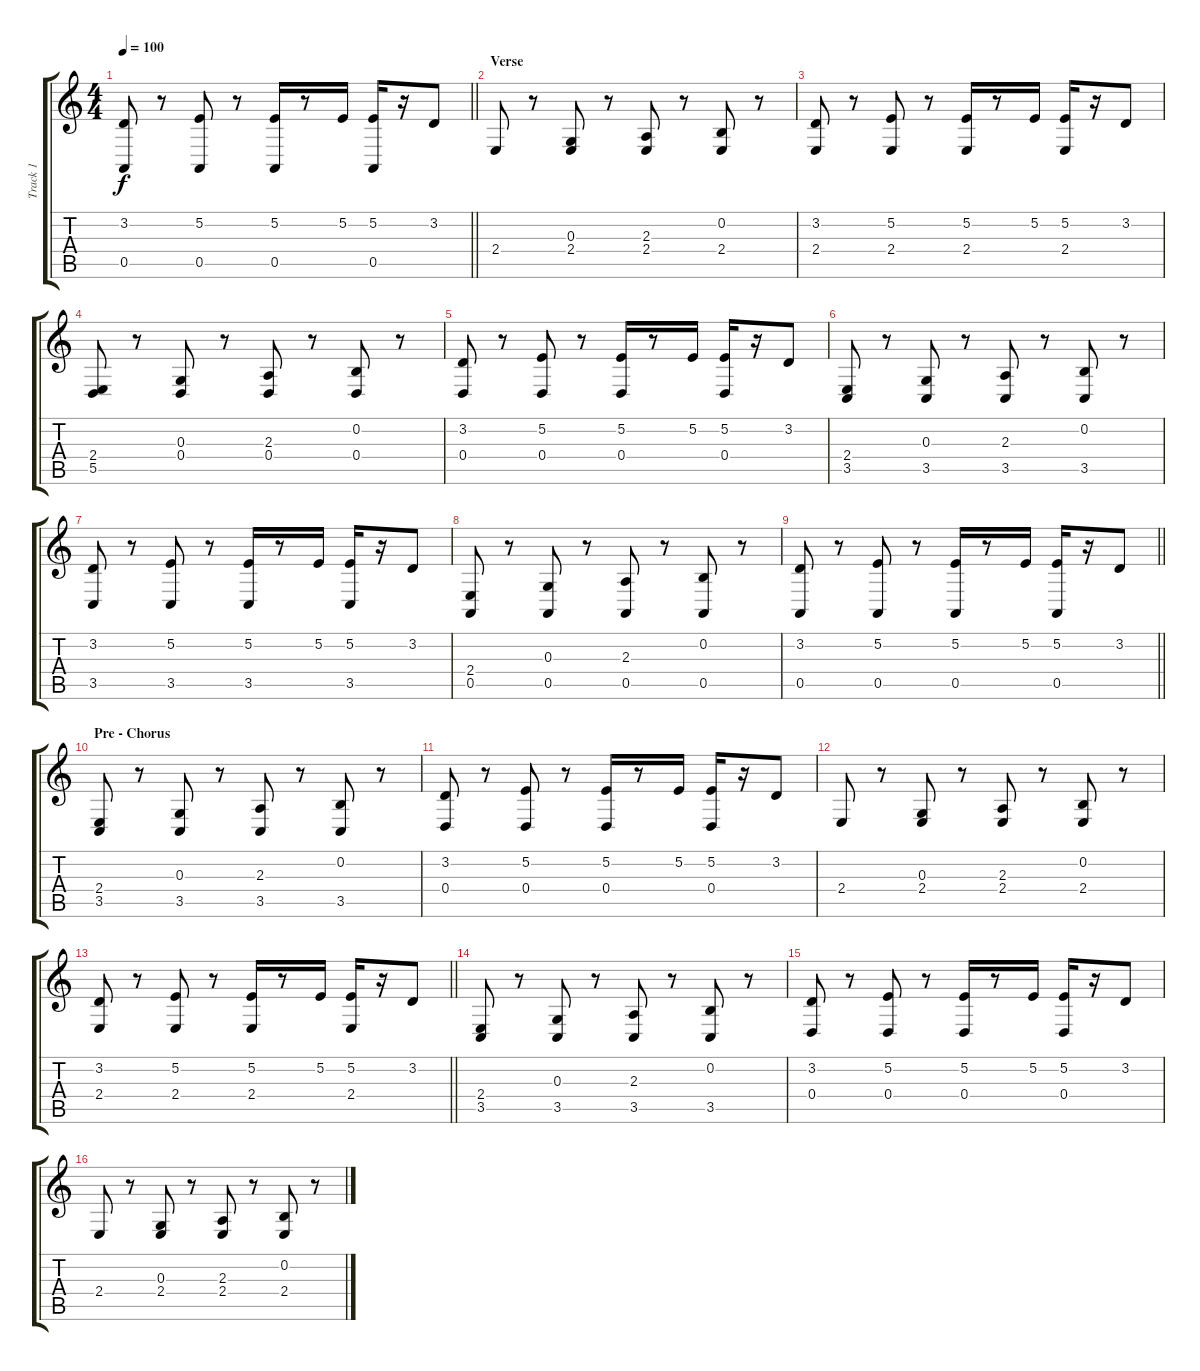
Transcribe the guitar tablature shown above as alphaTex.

\track ("Track 1" "Track 1") {instrument brightacousticpiano}
\staff {score tabs}
\tuning (E4 B3 G3 D3 A2 E2) {hide}
\ts (4 4)
\tempo 100
\clef g2
\barLineRight lightlight
\ks c
(3.2 0.5).8{dy f} r.8 (5.2 0.5).8 r.8 (5.2 0.5).16 r.8 5.2.16 (5.2 0.5).16 r.16 3.2.8 |
\section ("" "Verse")
2.4.8 r.8 (0.3 2.4).8 r.8 (2.3 2.4).8 r.8 (0.2 2.4).8 r.8 |
(3.2 2.4).8 r.8 (5.2 2.4).8 r.8 (5.2 2.4).16 r.8 5.2.16 (5.2 2.4).16 r.16 3.2.8 |
(2.4 5.5).8 r.8 (0.3 0.4).8 r.8 (2.3 0.4).8 r.8 (0.2 0.4).8 r.8 |
(3.2 0.4).8 r.8 (5.2 0.4).8 r.8 (5.2 0.4).16 r.8 5.2.16 (5.2 0.4).16 r.16 3.2.8 |
(2.4 3.5).8 r.8 (0.3 3.5).8 r.8 (2.3 3.5).8 r.8 (0.2 3.5).8 r.8 |
(3.2 3.5).8 r.8 (5.2 3.5).8 r.8 (5.2 3.5).16 r.8 5.2.16 (5.2 3.5).16 r.16 3.2.8 |
(2.4 0.5).8 r.8 (0.3 0.5).8 r.8 (2.3 0.5).8 r.8 (0.2 0.5).8 r.8 |
\barLineRight lightlight
(3.2 0.5).8 r.8 (5.2 0.5).8 r.8 (5.2 0.5).16 r.8 5.2.16 (5.2 0.5).16 r.16 3.2.8 |
\section ("" "Pre - Chorus")
(2.4 3.5).8 r.8 (0.3 3.5).8 r.8 (2.3 3.5).8 r.8 (0.2 3.5).8 r.8 |
(3.2 0.4).8 r.8 (5.2 0.4).8 r.8 (5.2 0.4).16 r.8 5.2.16 (5.2 0.4).16 r.16 3.2.8 |
2.4.8 r.8 (0.3 2.4).8 r.8 (2.3 2.4).8 r.8 (0.2 2.4).8 r.8 |
\barLineRight lightlight
(3.2 2.4).8 r.8 (5.2 2.4).8 r.8 (5.2 2.4).16 r.8 5.2.16 (5.2 2.4).16 r.16 3.2.8 |
(2.4 3.5).8 r.8 (0.3 3.5).8 r.8 (2.3 3.5).8 r.8 (0.2 3.5).8 r.8 |
(3.2 0.4).8 r.8 (5.2 0.4).8 r.8 (5.2 0.4).16 r.8 5.2.16 (5.2 0.4).16 r.16 3.2.8 |
2.4.8 r.8 (0.3 2.4).8 r.8 (2.3 2.4).8 r.8 (0.2 2.4).8 r.8
